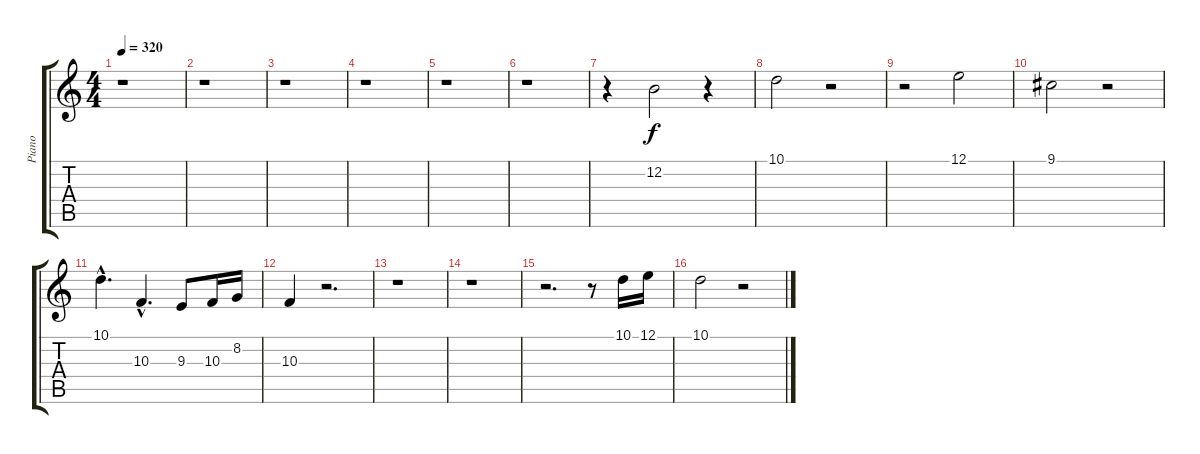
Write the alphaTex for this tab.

\track ("Piano" "Piano") {instrument brightacousticpiano}
\staff {score tabs}
\tuning (E4 B3 G3 D3 A2 E2) {hide}
\ts (4 4)
\tempo 320
\clef g2
\ks c
r.1{dy f} |
r.1 |
r.1 |
r.1 |
r.1 |
r.1 |
r.4 12.2.2 r.4 |
10.1.2 r.2 |
r.2 12.1.2 |
9.1.2 r.2 |
10.1{hac}.4{d} 10.3{hac}.4{d} 9.3.8 10.3.16 8.2.16 |
10.3.4 r.2{d} |
r.1 |
r.1 |
r.2{d} r.8 10.1.16 12.1.16 |
10.1.2 r.2
